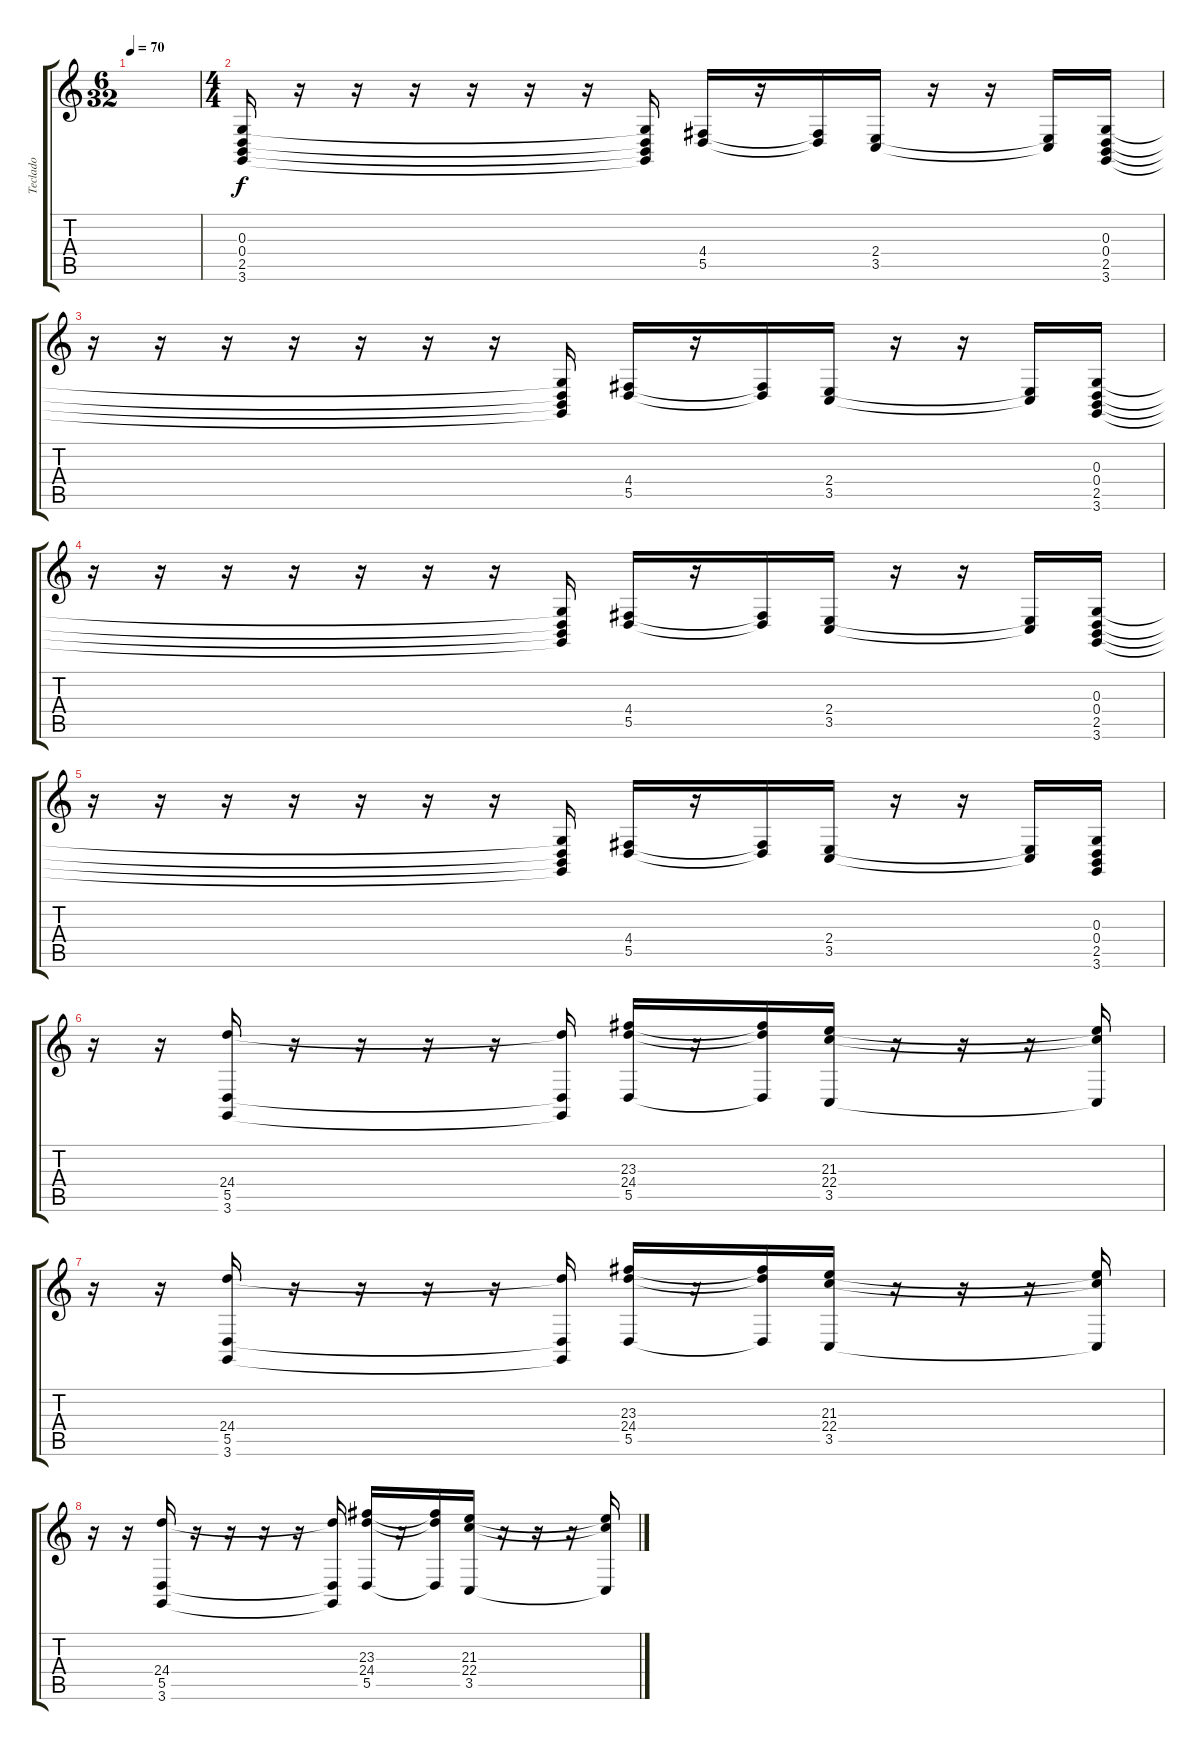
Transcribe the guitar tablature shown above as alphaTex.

\track ("Teclado" "Teclado") {instrument stringensemble1}
\staff {score tabs}
\tuning (E4 B3 G3 D3 A2 E2) {hide}
\ts (6 32)
\tempo 70
\clef g2
\ks c
|
\ts (4 4)
(0.3 0.4 2.5 3.6).16 r.16 r.16 r.16 r.16 r.16 r.16 (0.3{t} 0.4{t} 2.5{t} 3.6{t}).16 (4.4 5.5).16 r.16 (4.4{t} 5.5{t}).16 (2.4 3.5).16 r.16 r.16 (2.4{t} 3.5{t}).16 (0.3 0.4 2.5 3.6).16 |
r.16 r.16 r.16 r.16 r.16 r.16 r.16 (0.3{t} 0.4{t} 2.5{t} 3.6{t}).16 (4.4 5.5).16 r.16 (4.4{t} 5.5{t}).16 (2.4 3.5).16 r.16 r.16 (2.4{t} 3.5{t}).16 (0.3 0.4 2.5 3.6).16 |
r.16 r.16 r.16 r.16 r.16 r.16 r.16 (0.3{t} 0.4{t} 2.5{t} 3.6{t}).16 (4.4 5.5).16 r.16 (4.4{t} 5.5{t}).16 (2.4 3.5).16 r.16 r.16 (2.4{t} 3.5{t}).16 (0.3 0.4 2.5 3.6).16 |
r.16 r.16 r.16 r.16 r.16 r.16 r.16 (0.3{t} 0.4{t} 2.5{t} 3.6{t}).16 (4.4 5.5).16 r.16 (4.4{t} 5.5{t}).16 (2.4 3.5).16 r.16 r.16 (2.4{t} 3.5{t}).16 (0.3 0.4 2.5 3.6).16 |
r.16 r.16 (24.4 5.5 3.6).16 r.16 r.16 r.16 r.16 (24.4{t} 5.5{t} 3.6{t}).16 (23.3 24.4 5.5).16 r.16 (23.3{t} 24.4{t} 5.5{t}).16 (21.3 22.4 3.5).16 r.16 r.16 r.16 (21.3{t} 22.4{t} 3.5{t}).16 |
r.16 r.16 (24.4 5.5 3.6).16 r.16 r.16 r.16 r.16 (24.4{t} 5.5{t} 3.6{t}).16 (23.3 24.4 5.5).16 r.16 (23.3{t} 24.4{t} 5.5{t}).16 (21.3 22.4 3.5).16 r.16 r.16 r.16 (21.3{t} 22.4{t} 3.5{t}).16 |
r.16 r.16 (24.4 5.5 3.6).16 r.16 r.16 r.16 r.16 (24.4{t} 5.5{t} 3.6{t}).16 (23.3 24.4 5.5).16 r.16 (23.3{t} 24.4{t} 5.5{t}).16 (21.3 22.4 3.5).16 r.16 r.16 r.16 (21.3{t} 22.4{t} 3.5{t}).16
